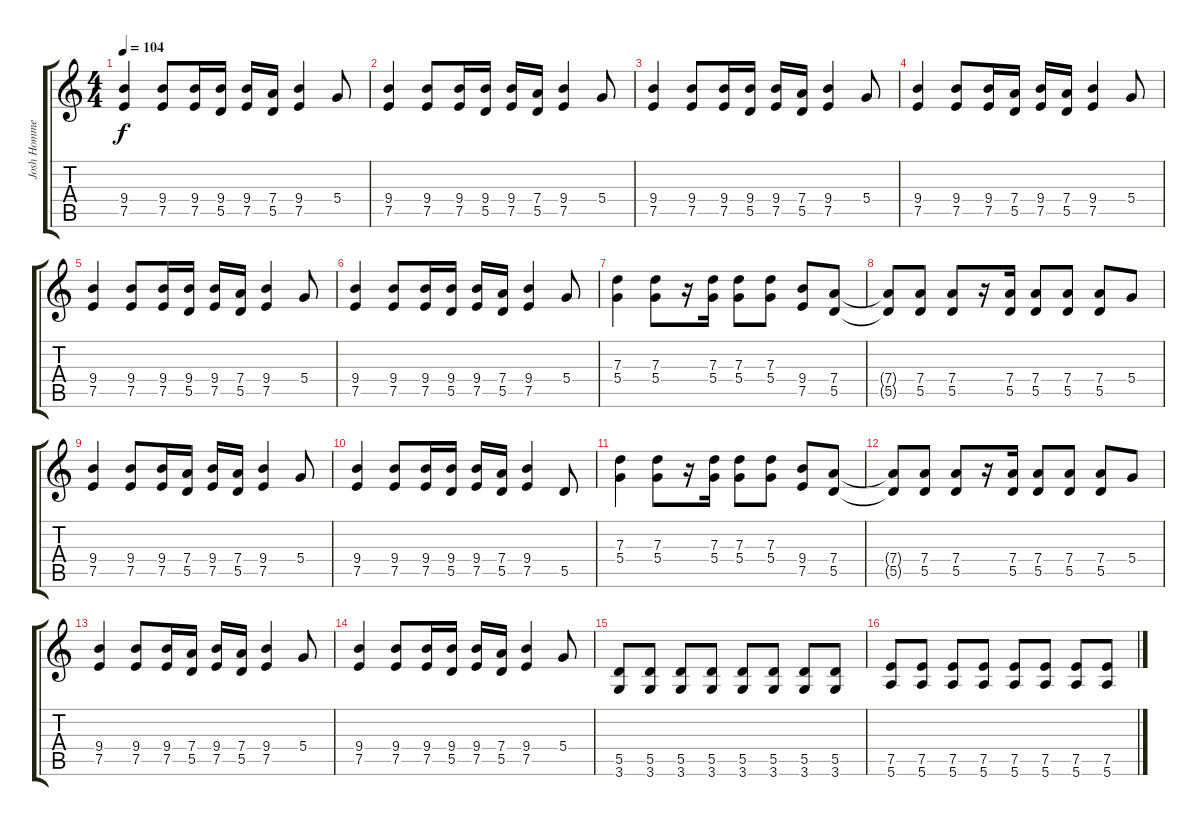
\track ("Josh Homme (Guitar 1)" "Josh Homme") {instrument distortionguitar}
\staff {score tabs}
\tuning (E4 B3 G3 D3 A2 E2) {hide}
\ts (4 4)
\tempo 104
\clef g2
\ks c
(9.4 7.5).4{dy f} (9.4 7.5).8 (9.4 7.5).16 (9.4 5.5).16 (9.4 7.5).16 (7.4 5.5).16 (9.4 7.5).4 5.4.8 |
(9.4 7.5).4 (9.4 7.5).8 (9.4 7.5).16 (9.4 5.5).16 (9.4 7.5).16 (7.4 5.5).16 (9.4 7.5).4 5.4.8 |
(9.4 7.5).4 (9.4 7.5).8 (9.4 7.5).16 (9.4 5.5).16 (9.4 7.5).16 (7.4 5.5).16 (9.4 7.5).4 5.4.8 |
(9.4 7.5).4 (9.4 7.5).8 (9.4 7.5).16 (7.4 5.5).16 (9.4 7.5).16 (7.4 5.5).16 (9.4 7.5).4 5.4.8 |
(9.4 7.5).4 (9.4 7.5).8 (9.4 7.5).16 (9.4 5.5).16 (9.4 7.5).16 (7.4 5.5).16 (9.4 7.5).4 5.4.8 |
(9.4 7.5).4 (9.4 7.5).8 (9.4 7.5).16 (9.4 5.5).16 (9.4 7.5).16 (7.4 5.5).16 (9.4 7.5).4 5.4.8 |
(7.3 5.4).4 (7.3 5.4).8 r.16 (7.3 5.4).16 (7.3 5.4).8 (7.3 5.4).8 (9.4 7.5).8 (7.4 5.5).8 |
(7.4{t} 5.5{t}).8 (7.4 5.5).8 (7.4 5.5).8 r.16 (7.4 5.5).16 (7.4 5.5).8 (7.4 5.5).8 (7.4 5.5).8 5.4.8 |
(9.4 7.5).4 (9.4 7.5).8 (9.4 7.5).16 (7.4 5.5).16 (9.4 7.5).16 (7.4 5.5).16 (9.4 7.5).4 5.4.8 |
(9.4 7.5).4 (9.4 7.5).8 (9.4 7.5).16 (9.4 5.5).16 (9.4 7.5).16 (7.4 5.5).16 (9.4 7.5).4 5.5.8 |
(7.3 5.4).4 (7.3 5.4).8 r.16 (7.3 5.4).16 (7.3 5.4).8 (7.3 5.4).8 (9.4 7.5).8 (7.4 5.5).8 |
(7.4{t} 5.5{t}).8 (7.4 5.5).8 (7.4 5.5).8 r.16 (7.4 5.5).16 (7.4 5.5).8 (7.4 5.5).8 (7.4 5.5).8 5.4.8 |
(9.4 7.5).4 (9.4 7.5).8 (9.4 7.5).16 (7.4 5.5).16 (9.4 7.5).16 (7.4 5.5).16 (9.4 7.5).4 5.4.8 |
(9.4 7.5).4 (9.4 7.5).8 (9.4 7.5).16 (9.4 5.5).16 (9.4 7.5).16 (7.4 5.5).16 (9.4 7.5).4 5.4.8 |
(5.5 3.6).8 (5.5 3.6).8 (5.5 3.6).8 (5.5 3.6).8 (5.5 3.6).8 (5.5 3.6).8 (5.5 3.6).8 (5.5 3.6).8 |
(7.5 5.6).8 (7.5 5.6).8 (7.5 5.6).8 (7.5 5.6).8 (7.5 5.6).8 (7.5 5.6).8 (7.5 5.6).8 (7.5 5.6).8
